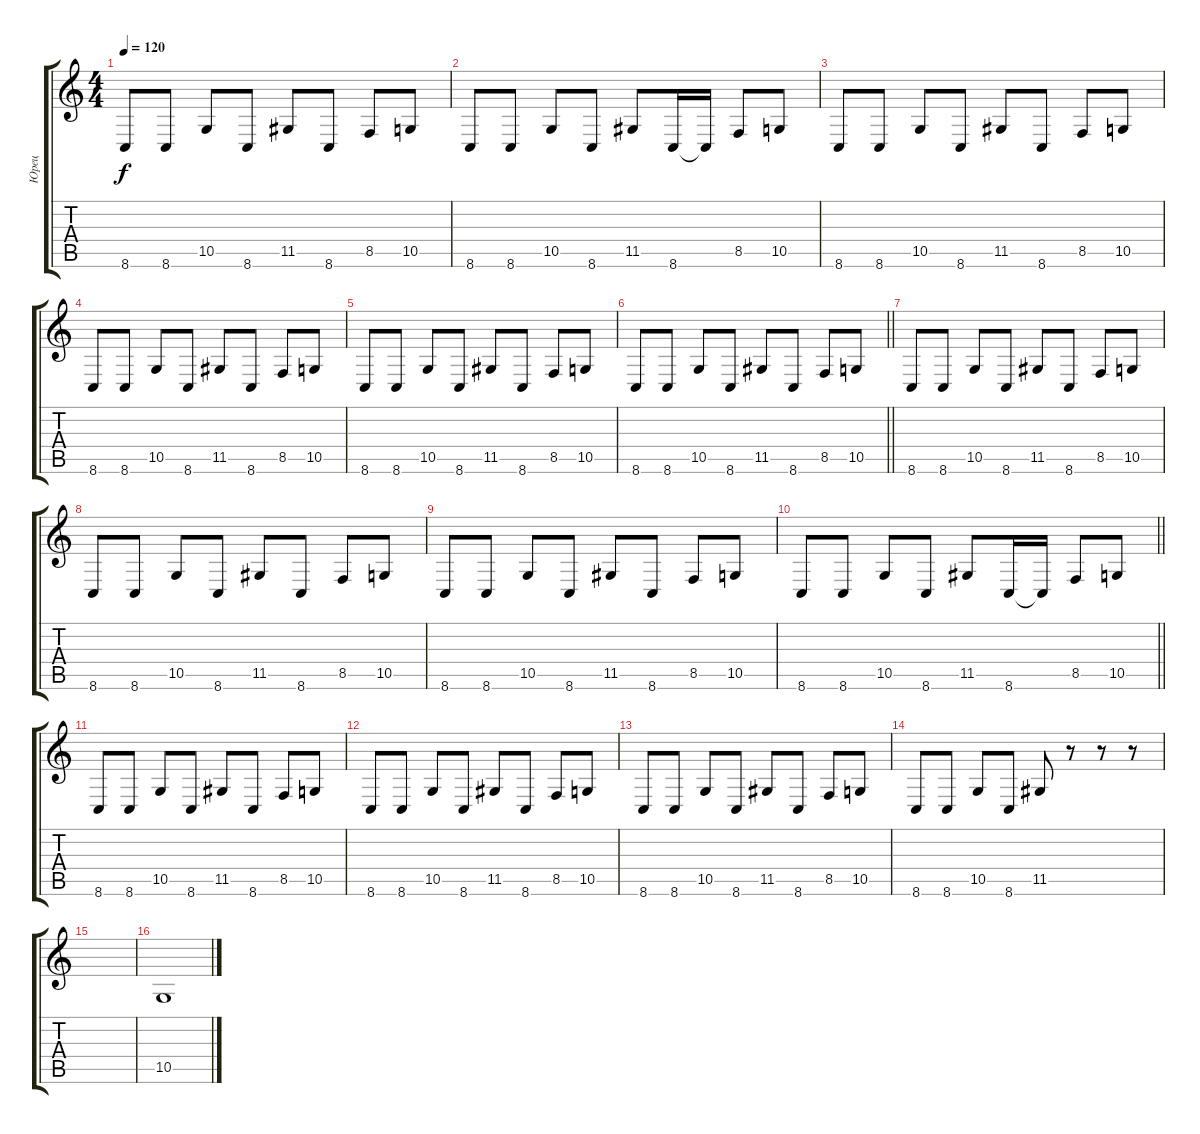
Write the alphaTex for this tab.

\track ("Юрец" "Юрец") {instrument pad3polysynth}
\staff {score tabs}
\tuning (E4 B3 G3 D3 A2 E2) {hide}
\ts (4 4)
\tempo 120
\clef g2
\ks c
8.6.8{dy f} 8.6.8 10.5.8 8.6.8 11.5.8 8.6.8 8.5.8 10.5.8 |
8.6.8 8.6.8 10.5.8 8.6.8 11.5.8 8.6.16 8.6{t}.16 8.5.8 10.5.8 |
8.6.8 8.6.8 10.5.8 8.6.8 11.5.8 8.6.8 8.5.8 10.5.8 |
8.6.8 8.6.8 10.5.8 8.6.8 11.5.8 8.6.8 8.5.8 10.5.8 |
8.6.8 8.6.8 10.5.8 8.6.8 11.5.8 8.6.8 8.5.8 10.5.8 |
\barLineRight lightlight
8.6.8 8.6.8 10.5.8 8.6.8 11.5.8 8.6.8 8.5.8 10.5.8 |
8.6.8{volume 5 instrument lead1square} 8.6.8 10.5.8 8.6.8 11.5.8 8.6.8 8.5.8 10.5.8 |
8.6.8 8.6.8 10.5.8 8.6.8 11.5.8 8.6.8 8.5.8 10.5.8 |
8.6.8 8.6.8 10.5.8 8.6.8 11.5.8 8.6.8 8.5.8 10.5.8 |
\barLineRight lightlight
8.6.8 8.6.8 10.5.8 8.6.8 11.5.8 8.6.16 8.6{t}.16 8.5.8 10.5.8 |
8.6.8 8.6.8 10.5.8 8.6.8 11.5.8 8.6.8 8.5.8 10.5.8 |
8.6.8 8.6.8 10.5.8 8.6.8 11.5.8 8.6.8 8.5.8 10.5.8 |
8.6.8 8.6.8 10.5.8 8.6.8 11.5.8 8.6.8 8.5.8 10.5.8 |
8.6.8 8.6.8 10.5.8 8.6.8 11.5.8 r.8 r.8 r.8 |
|
10.5.1{volume 15}
